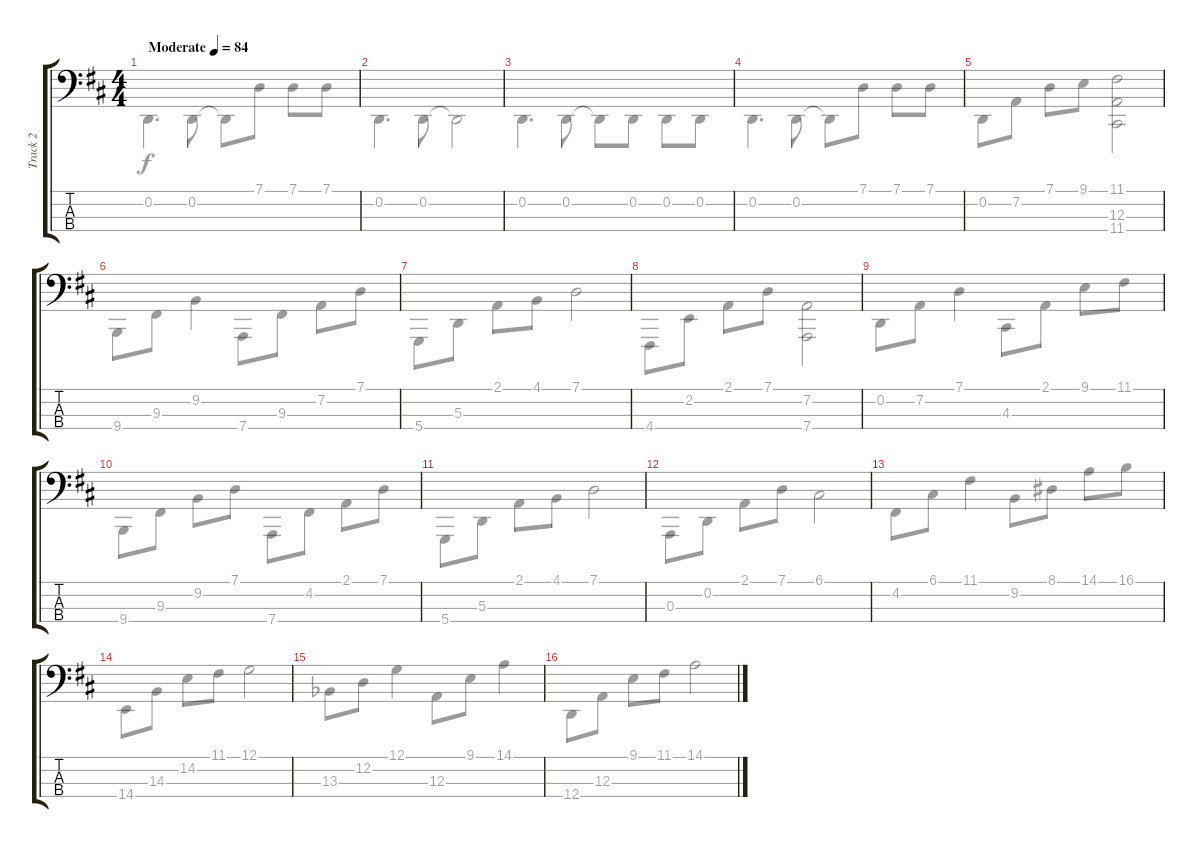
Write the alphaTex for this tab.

\track ("Track 2" "Track 2") {instrument electricpiano1}
\staff {score tabs}
\tuning (G2 D2 A1 D1) {hide}
\voice
\ts (4 4)
\tempo (84 "Moderate")
\clef f4
\ks d
|
|
|
|
|
|
|
|
|
|
|
|
|
|
|
\voice
\clef f4
\ks d
0.2.4{d dy f} 0.2.8 0.2{t}.8 7.1.8 7.1.8 7.1.8 |
0.2.4{d} 0.2.8 0.2{t}.2 |
0.2.4{d} 0.2.8 0.2{t}.8 0.2.8 0.2.8 0.2.8 |
0.2.4{d} 0.2.8 0.2{t}.8 7.1.8 7.1.8 7.1.8 |
0.2.8 7.2.8 7.1.8 9.1.8 (11.1 12.3 11.4).2 |
9.4.8 9.3.8 9.2.4 7.4.8 9.3.8 7.2.8 7.1.8 |
5.4.8 5.3.8 2.1.8 4.1.8 7.1.2 |
4.4.8 2.2.8 2.1.8 7.1.8 (7.2 7.4).2 |
0.2.8 7.2.8 7.1.4 4.3.8 2.1.8 9.1.8 11.1.8 |
9.4.8 9.3.8 9.2.8 7.1.8 7.4.8 4.2.8 2.1.8 7.1.8 |
5.4.8 5.3.8 2.1.8 4.1.8 7.1.2 |
0.3.8 0.2.8 2.1.8 7.1.8 6.1.2 |
4.2.8 6.1.8 11.1.4 9.2.8 8.1.8 14.1.8 16.1.8 |
14.4.8 14.3.8 14.2.8 11.1.8 12.1.2 |
13.3{acc b}.8 12.2.8 12.1.4 12.3.8 9.1.8 14.1.4 |
12.4.8 12.3.8 9.1.8 11.1.8 14.1.2
